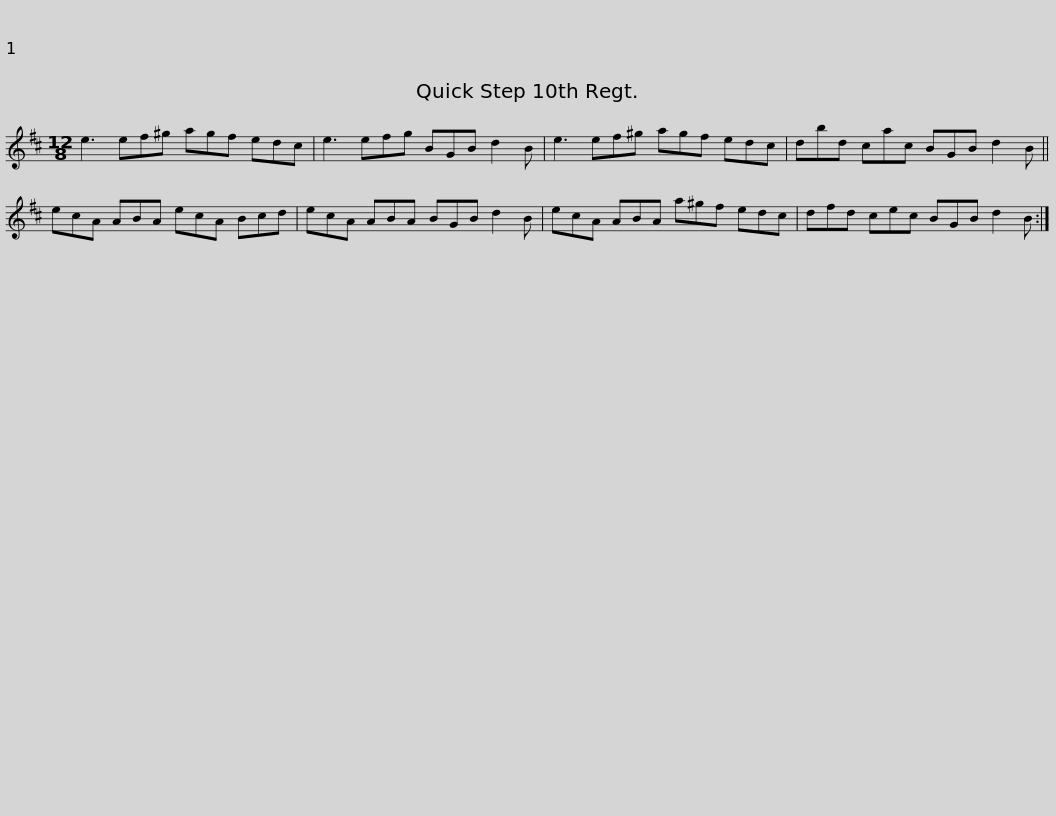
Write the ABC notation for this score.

X:1
L:1/8
M:12/8
I:linebreak $
K:Bmin
V:1 treble
V:1
 e3 ef^g agf edc | e3 efg BGB d2 B | e3 ef^g agf edc |$ dbd cac BGB d2 B || ecA ABA ecA Bcd | %5
 ecA ABA BGB d2 B |$ ecA ABA a^gf edc | dfd cec BGB d2 B :| %8
